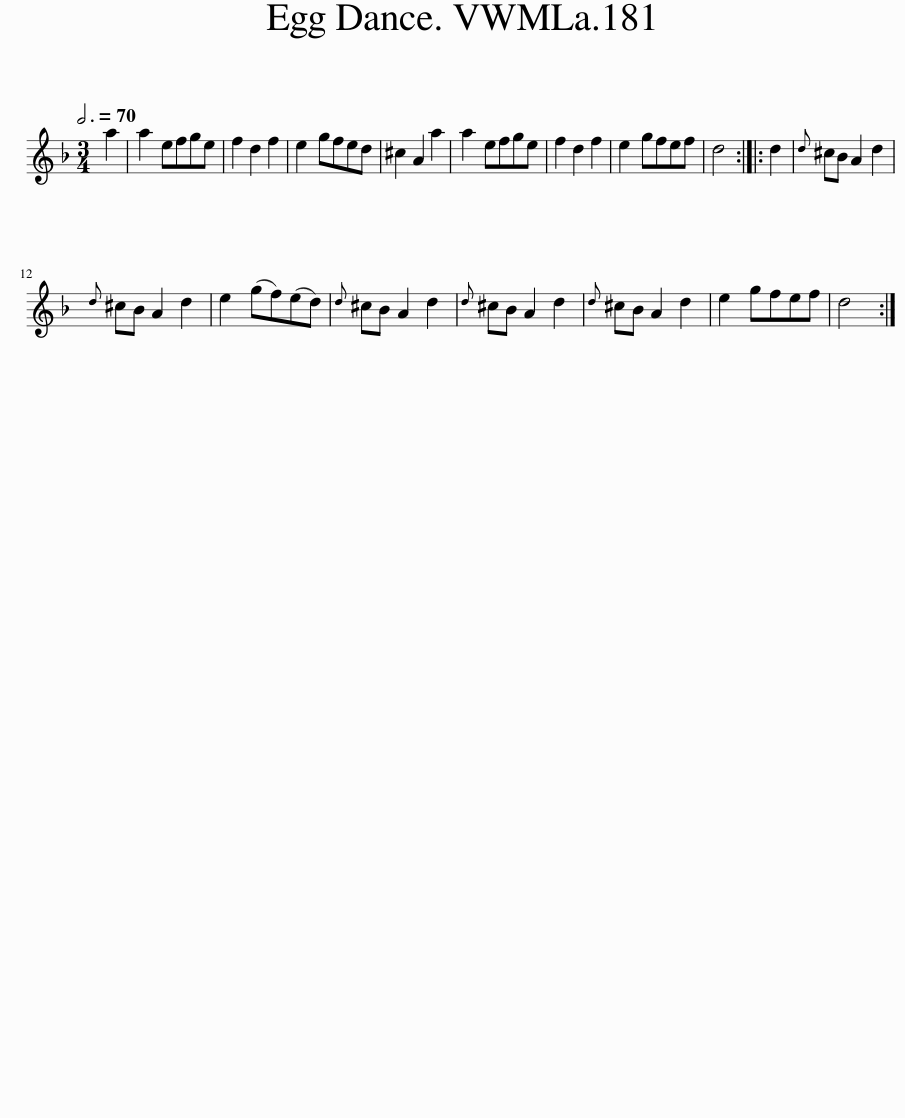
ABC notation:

X:1
L:1/8
Q:3/4=70
M:3/4
I:linebreak $
K:Dmin
V:1 treble
V:1
 a2 | a2 efge | f2 d2 f2 | e2 gfed | ^c2 A2 a2 | %5
 a2 efge | f2 d2 f2 | e2 gfef | d4 :: d2 | %10
{d} ^cB A2 d2 |${d} ^cB A2 d2 | e2 (gf)(ed) |{d} ^cB A2 d2 |{d} ^cB A2 d2 | %15
{d} ^cB A2 d2 | e2 gfef | d4 :| %18
